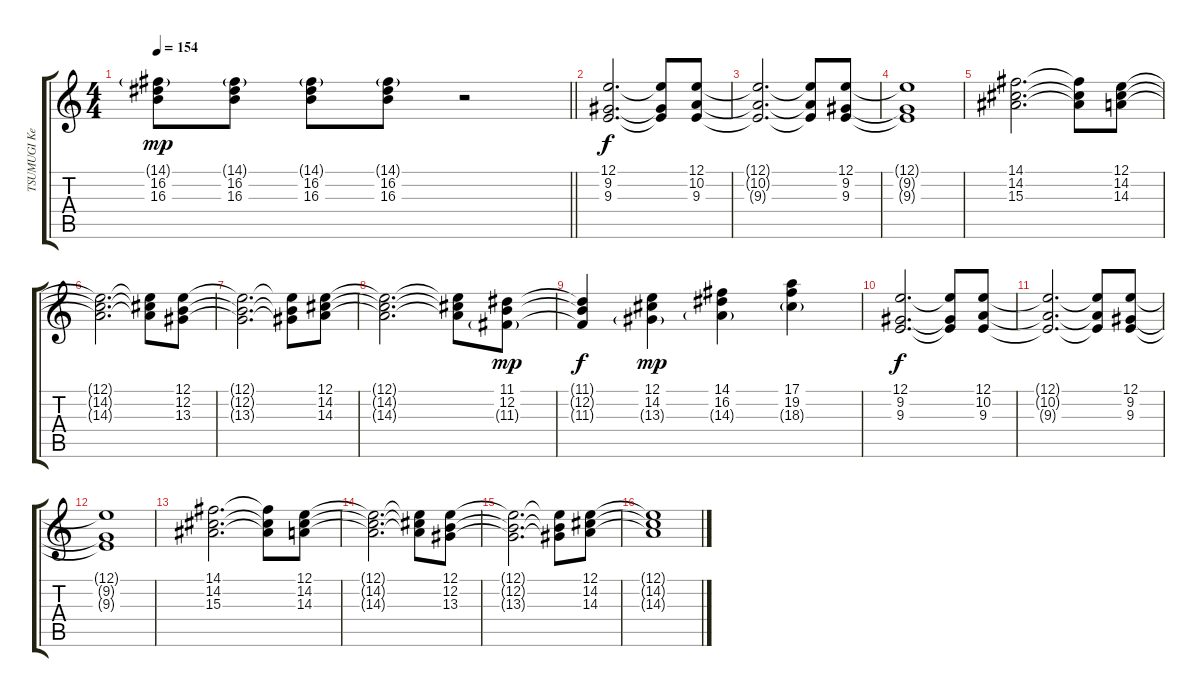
\track ("TSUMUGI Keyboard" "TSUMUGI Ke") {instrument lead2sawtooth}
\staff {score tabs}
\tuning (E4 B3 G3 D3 A2 E2) {hide}
\ts (4 4)
\tempo 154
\clef g2
\barLineRight lightlight
\ks c
(14.1{g} 16.2 16.3).8{dy mp} (14.1{g} 16.2 16.3).8 (14.1{g} 16.2 16.3).8 (14.1{g} 16.2 16.3).8 r.2 |
(12.1 9.2 9.3).2{d dy f} (12.1{t} 9.2{t} 9.3{t}).8 (12.1 10.2 9.3).8 |
(12.1{t} 10.2{t} 9.3{t}).2{d} (12.1{t} 10.2{t} 9.3{t}).8 (12.1 9.2 9.3).8 |
(12.1{t} 9.2{t} 9.3{t}).1 |
(14.1 14.2 15.3).2{d} (14.1{t} 14.2{t} 15.3{t}).8 (12.1 14.2 14.3).8 |
(12.1{t} 14.2{t} 14.3{t}).2{d} (12.1{t} 14.2{t} 14.3{t}).8 (12.1 12.2 13.3).8 |
(12.1{t} 12.2{t} 13.3{t}).2{d} (12.1{t} 12.2{t} 13.3{t}).8 (12.1 14.2 14.3).8 |
(12.1{t} 14.2{t} 14.3{t}).2{d} (12.1{t} 14.2{t} 14.3{t}).8 (11.1 12.2 11.3{g}).8{dy mp} |
(11.1{t} 12.2{t} 11.3{t}).4{dy f} (12.1 14.2 13.3{g}).4{dy mp} (14.1 16.2 14.3{g}).4 (17.1 19.2 18.3{g}).4 |
(12.1 9.2 9.3).2{d dy f} (12.1{t} 9.2{t} 9.3{t}).8 (12.1 10.2 9.3).8 |
(12.1{t} 10.2{t} 9.3{t}).2{d} (12.1{t} 10.2{t} 9.3{t}).8 (12.1 9.2 9.3).8 |
(12.1{t} 9.2{t} 9.3{t}).1 |
(14.1 14.2 15.3).2{d} (14.1{t} 14.2{t} 15.3{t}).8 (12.1 14.2 14.3).8 |
(12.1{t} 14.2{t} 14.3{t}).2{d} (12.1{t} 14.2{t} 14.3{t}).8 (12.1 12.2 13.3).8 |
(12.1{t} 12.2{t} 13.3{t}).2{d} (12.1{t} 12.2{t} 13.3{t}).8 (12.1 14.2 14.3).8 |
(12.1{t} 14.2{t} 14.3{t}).1
